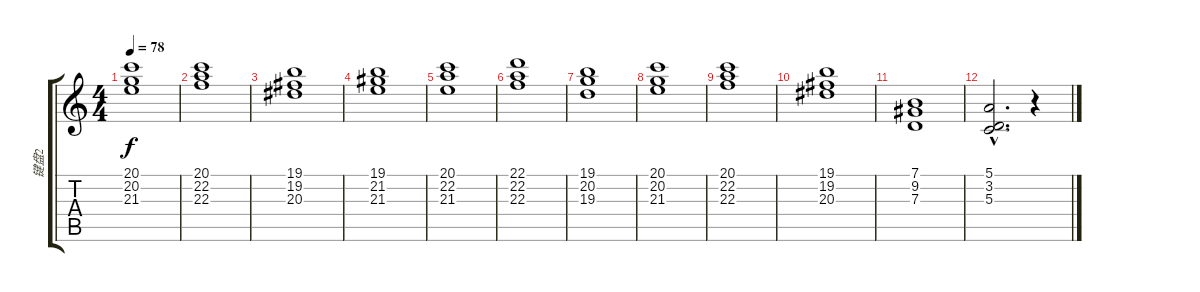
\track ("键盘2" "键盘2") {instrument stringensemble2}
\staff {score tabs}
\tuning (E4 B3 G3 D3 A2 E2) {hide}
\ts (4 4)
\tempo 78
\clef g2
\ks c
(20.1 20.2 21.3).1{dy f} |
(20.1 22.2 22.3).1 |
(19.1 19.2 20.3).1 |
(19.1 21.2 21.3).1 |
(20.1 22.2 21.3).1 |
(22.1 22.2 22.3).1 |
(19.1 20.2 19.3).1 |
(20.1 20.2 21.3).1 |
(20.1 22.2 22.3).1 |
(19.1 19.2 20.3).1 |
(7.1 9.2 7.3).1 |
(5.1{hac} 3.2{hac} 5.3{hac}).2{d} r.4
